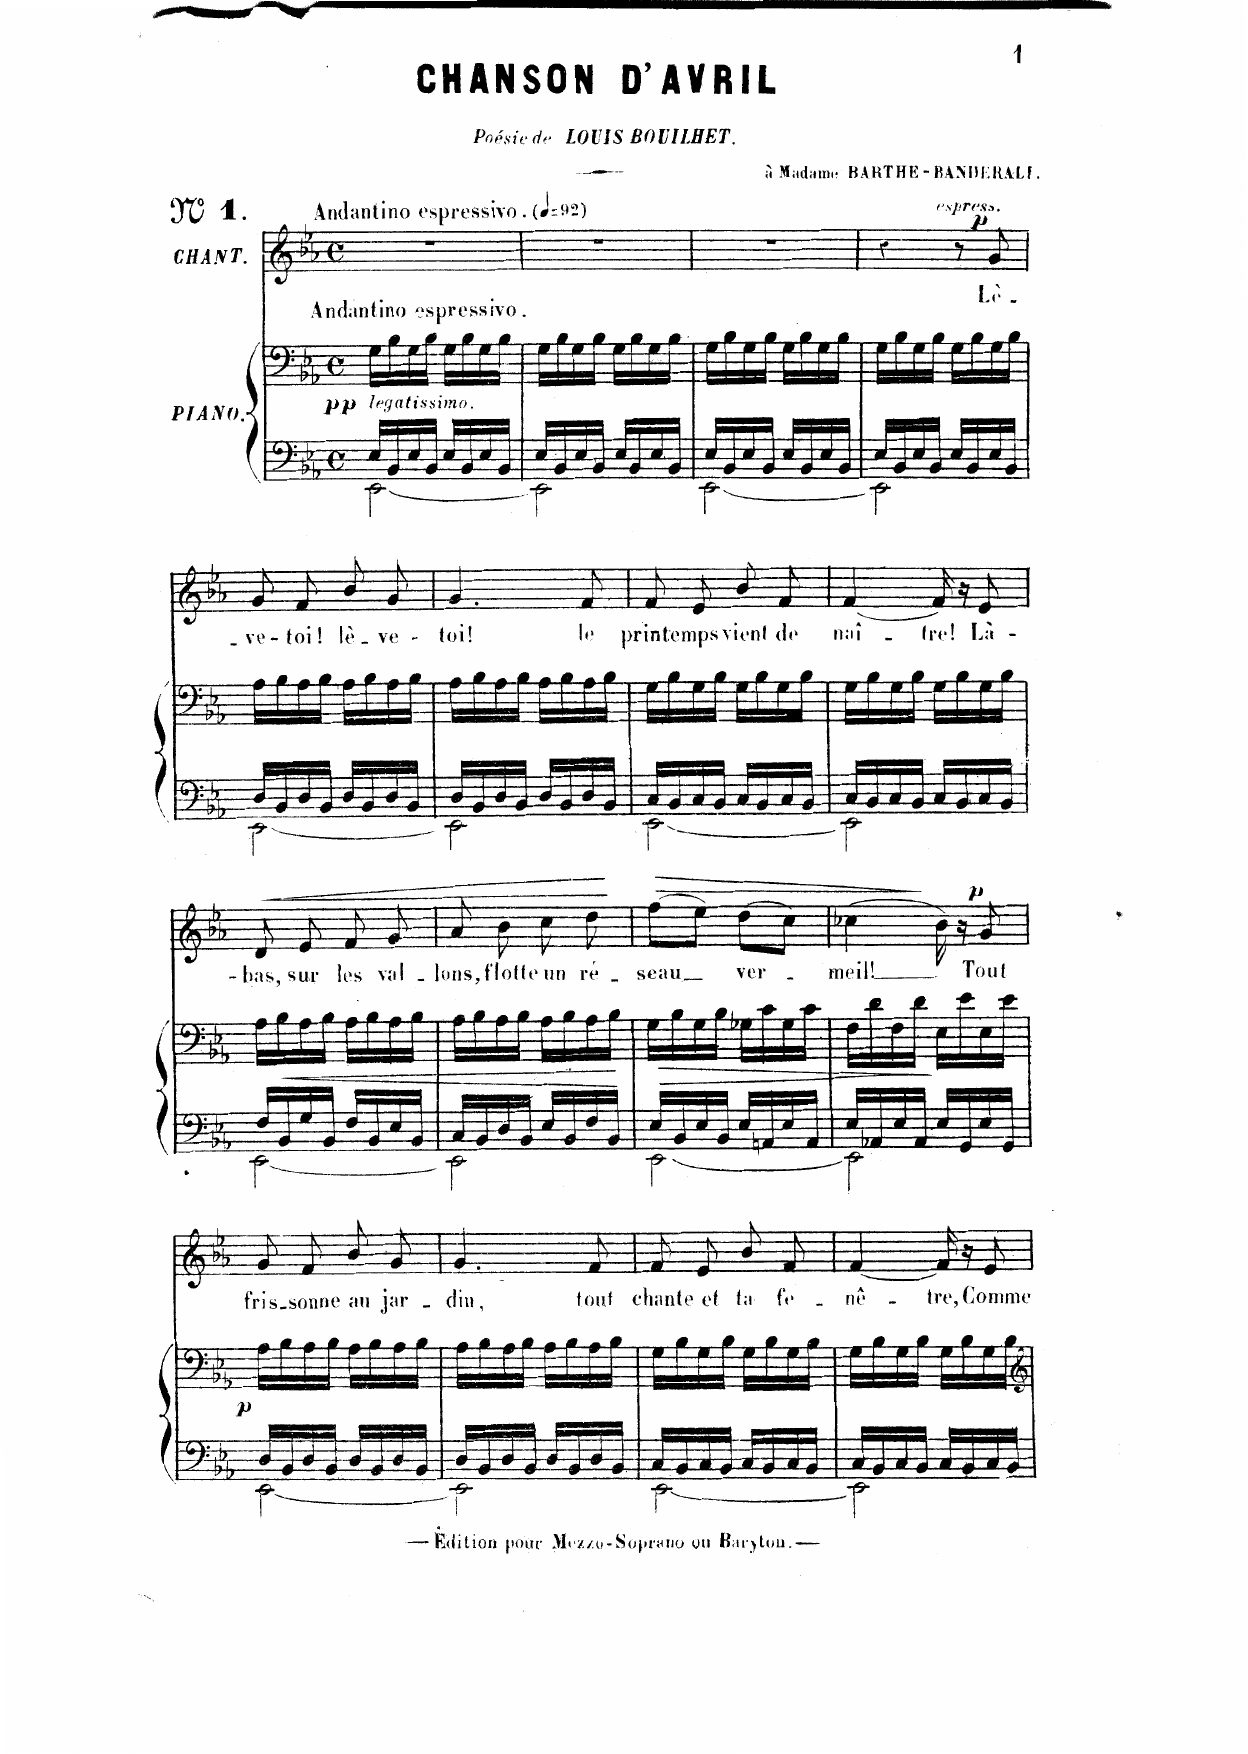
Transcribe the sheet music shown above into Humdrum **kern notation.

**kern	**kern	**dynam	**kern	**text	**dynam
*part2	*part2	*part2	*part1	*part1	*part1
*staff3	*staff2	*staff2/3	*staff1	*staff1	*staff1
*I"Piano	*	*	*I"Chant Voice	*	*
*I'Pno	*	*	*	*	*
*clefF4	*clefF4	*	*clefG2	*	*
*k[b-e-a-]	*k[b-e-a-]	*	*k[b-e-a-]	*	*
*M2/4	*M2/4	*	*M2/4	*	*
*MM92	*MM92	*	*MM92	*	*
=1	=1	=1	=1	=1	=1
*^	*	*	*	*	*
!	!	!	!	!LO:TX:a:B:t=Andantino espressivo.	!	!
!	!	!LO:TX:b:i:t=legatissimo.	!	!	!	!
!	!	!LO:TX:a:B:t=Andantino espressivo.	!	!	!	!
!	!	!	!LO:DY:b	!	!	!
16E-/LL	[2EE-\	16G\LL	pp	2r	.	.
16BB-/	.	16B-\	.	.	.	.
16E-/	.	16G\	.	.	.	.
16BB-/JJ	.	16B-\JJ	.	.	.	.
16E-/LL	.	16G\LL	.	.	.	.
16BB-/	.	16B-\	.	.	.	.
16E-/	.	16G\	.	.	.	.
16BB-/JJ	.	16B-\JJ	.	.	.	.
=2	=2	=2	=2	=2	=2	=2
16E-/LL	2EE-\]	16G\LL	.	2r	.	.
16BB-/	.	16B-\	.	.	.	.
16E-/	.	16G\	.	.	.	.
16BB-/JJ	.	16B-\JJ	.	.	.	.
16E-/LL	.	16G\LL	.	.	.	.
16BB-/	.	16B-\	.	.	.	.
16E-/	.	16G\	.	.	.	.
16BB-/JJ	.	16B-\JJ	.	.	.	.
=3	=3	=3	=3	=3	=3	=3
16E-/LL	[2EE-\	16G\LL	.	2r	.	.
16BB-/	.	16B-\	.	.	.	.
16E-/	.	16G\	.	.	.	.
16BB-/JJ	.	16B-\JJ	.	.	.	.
16E-/LL	.	16G\LL	.	.	.	.
16BB-/	.	16B-\	.	.	.	.
16E-/	.	16G\	.	.	.	.
16BB-/JJ	.	16B-\JJ	.	.	.	.
=4	=4	=4	=4	=4	=4	=4
16E-/LL	2EE-\]	16G\LL	.	4r	.	.
16BB-/	.	16B-\	.	.	.	.
16E-/	.	16G\	.	.	.	.
16BB-/JJ	.	16B-\JJ	.	.	.	.
16E-/LL	.	16G\LL	.	8r	.	.
16BB-/	.	16B-\	.	.	.	.
!	!	!	!	!LO:TX:i:t=espress.	!	!
!	!	!	!	!	!	!LO:DY:a
16E-/	.	16G\	.	8g/	Lè-	p
16BB-/JJ	.	16B-\JJ	.	.	.	.
=5	=5	=5	=5	=5	=5	=5
16D/LL	[2EE-\	16A-\LL	.	8g/	-- ve-	.
16BB-/	.	16B-\	.	.	.	.
16D/	.	16A-\	.	8f/	-toi!	.
16BB-/JJ	.	16B-\JJ	.	.	.	.
16D/LL	.	16A-\LL	.	8b-/	lè-	.
16BB-/	.	16B-\	.	.	.	.
16D/	.	16A-\	.	8g/	-ve-	.
16BB-/JJ	.	16B-\JJ	.	.	.	.
=6	=6	=6	=6	=6	=6	=6
16D/LL	2EE-\]	16A-\LL	.	4.g/	-toi!	.
16BB-/	.	16B-\	.	.	.	.
16D/	.	16A-\	.	.	.	.
16BB-/JJ	.	16B-\JJ	.	.	.	.
16D/LL	.	16A-\LL	.	.	.	.
16BB-/	.	16B-\	.	.	.	.
16D/	.	16A-\	.	8f/	le	.
16BB-/JJ	.	16B-\JJ	.	.	.	.
=7	=7	=7	=7	=7	=7	=7
16C/LL	[2EE-\	16G\LL	.	8f/	prin-	.
16BB-/	.	16B-\	.	.	.	.
16C/	.	16G\	.	8e-/	-temps	.
16BB-/JJ	.	16B-\JJ	.	.	.	.
16C/LL	.	16G\LL	.	8b-/	vient	.
16BB-/	.	16B-\	.	.	.	.
16C/	.	16G\	.	8f/	de	.
16BB-/JJ	.	16B-\JJ	.	.	.	.
=8	=8	=8	=8	=8	=8	=8
16C/LL	2EE-\]	16G\LL	.	[4f/	naî-	.
16BB-/	.	16B-\	.	.	.	.
16C/	.	16G\	.	.	.	.
16BB-/JJ	.	16B-\JJ	.	.	.	.
16C/LL	.	16G\LL	.	16f/]	-tre!	.
16BB-/	.	16B-\	.	16r	.	.
16C/	.	16G\	.	8e-/	Là-	.
16BB-/JJ	.	16B-\JJ	.	.	.	.
=9	=9	=9	=9	=9	=9	=9
!	!	!	!LO:HP:b	!	!	!LO:HP:b
16F/LL	[2EE-\	16A-\LL	<	8d/	-- bas,	<
16BB-/	.	16B-\	.	.	.	.
16G/	.	16A-\	.	8e-/	sur	.
16BB-/JJ	.	16B-\JJ	.	.	.	.
16F/LL	.	16A-\LL	.	8f/	les	.
16BB-/	.	16B-\	.	.	.	.
16E-/	.	16A-\	.	8g/	val-	.
16BB-/JJ	.	16B-\JJ	.	.	.	.
=10	=10	=10	=10	=10	=10	=10
16C/LL	2EE-\]	16A-\LL	.	8a-/	-lons,	.
16BB-/	.	16B-\	.	.	.	.
16D/	.	16A-\	.	8b-\	flotte	.
16BB-/JJ	.	16B-\JJ	.	.	.	.
16E-/LL	.	16A-\LL	.	8cc\	un	.
16BB-/	.	16B-\	.	.	.	.
16F/	.	16A-\	.	8dd\	ré-	.
16BB-/JJ	.	16B-\JJ	.	.	.	.
*v	*v	*	*	*	*	*
.	.	[	.	.	[
=11	=11	=11	=11	=11	=11
*^	*	*	*	*	*
!	!	!	!LO:HP:b	!	!	!LO:HP:b
16E-/LL	[2EE-\	16G\LL	>	(8ff\L	-seau	>
16BB-/	.	16B-\	.	.	.	.
16E-/	.	16G\	.	8ee-\J)	.	.
16BB-/JJ	.	16B-\JJ	.	.	.	.
16E-/LL	.	16G-X\LL	.	(8dd\L	ver-	.
16AAn/	.	16c\	.	.	.	.
16E-/	.	16G-\	.	8cc\J)	.	.
16AA/JJ	.	16c\JJ	.	.	.	.
=12	=12	=12	=12	=12	=12	=12
16E-/LL	2EE-\]	16F\LL	.	(4cc-X\	-meil!	.
16AA-X/	.	16d\	.	.	.	.
16E-/	.	16F\	.	.	.	.
16AA-/JJ	.	16d\JJ	.	.	.	.
16E-/LL	.	16E-\LL	]	16b-\)	.	]
16GG/	.	16e-\	.	16r	.	.
!	!	!	!	!	!	!LO:DY:a
16E-/	.	16E-\	.	8g/	Tout	p
16GG/JJ	.	16e-\JJ	.	.	.	.
=13	=13	=13	=13	=13	=13	=13
!	!	!	!LO:DY:b	!	!	!
16D/LL	[2EE-\	16A-\LL	p	8g/	fris-	.
16BB-/	.	16B-\	.	.	.	.
16D/	.	16A-\	.	8f/	-sonne	.
16BB-/JJ	.	16B-\JJ	.	.	.	.
16D/LL	.	16A-\LL	.	8b-/	au	.
16BB-/	.	16B-\	.	.	.	.
16D/	.	16A-\	.	8g/	jar-	.
16BB-/JJ	.	16B-\JJ	.	.	.	.
=14	=14	=14	=14	=14	=14	=14
16D/LL	2EE-\]	16A-\LL	.	4.g/	-din,	.
16BB-/	.	16B-\	.	.	.	.
16D/	.	16A-\	.	.	.	.
16BB-/JJ	.	16B-\JJ	.	.	.	.
16D/LL	.	16A-\LL	.	.	.	.
16BB-/	.	16B-\	.	.	.	.
16D/	.	16A-\	.	8f/	tout	.
16BB-/JJ	.	16B-\JJ	.	.	.	.
=15	=15	=15	=15	=15	=15	=15
16C/LL	[2EE-\	16G\LL	.	8f/	chante	.
16BB-/	.	16B-\	.	.	.	.
16C/	.	16G\	.	8e-/	et	.
16BB-/JJ	.	16B-\JJ	.	.	.	.
16C/LL	.	16G\LL	.	8b-/	ta	.
16BB-/	.	16B-\	.	.	.	.
16C/	.	16G\	.	8f/	fe-	.
16BB-/JJ	.	16B-\JJ	.	.	.	.
=16	=16	=16	=16	=16	=16	=16
16C/LL	2EE-\]	16G\LL	.	[4f/	-nê-	.
16BB-/	.	16B-\	.	.	.	.
16C/	.	16G\	.	.	.	.
16BB-/JJ	.	16B-\JJ	.	.	.	.
16C/LL	.	16G\LL	.	16f/]	-tre,	.
16BB-/	.	16B-\	.	16r	.	.
16C/	.	16G\	.	8e-/	Comme	.
16BB-/JJ	.	16B-\JJ	.	.	.	.
*v	*v	*	*	*	*	*
=	=	=	=	=	=
*-	*-	*-	*-	*-	*-
